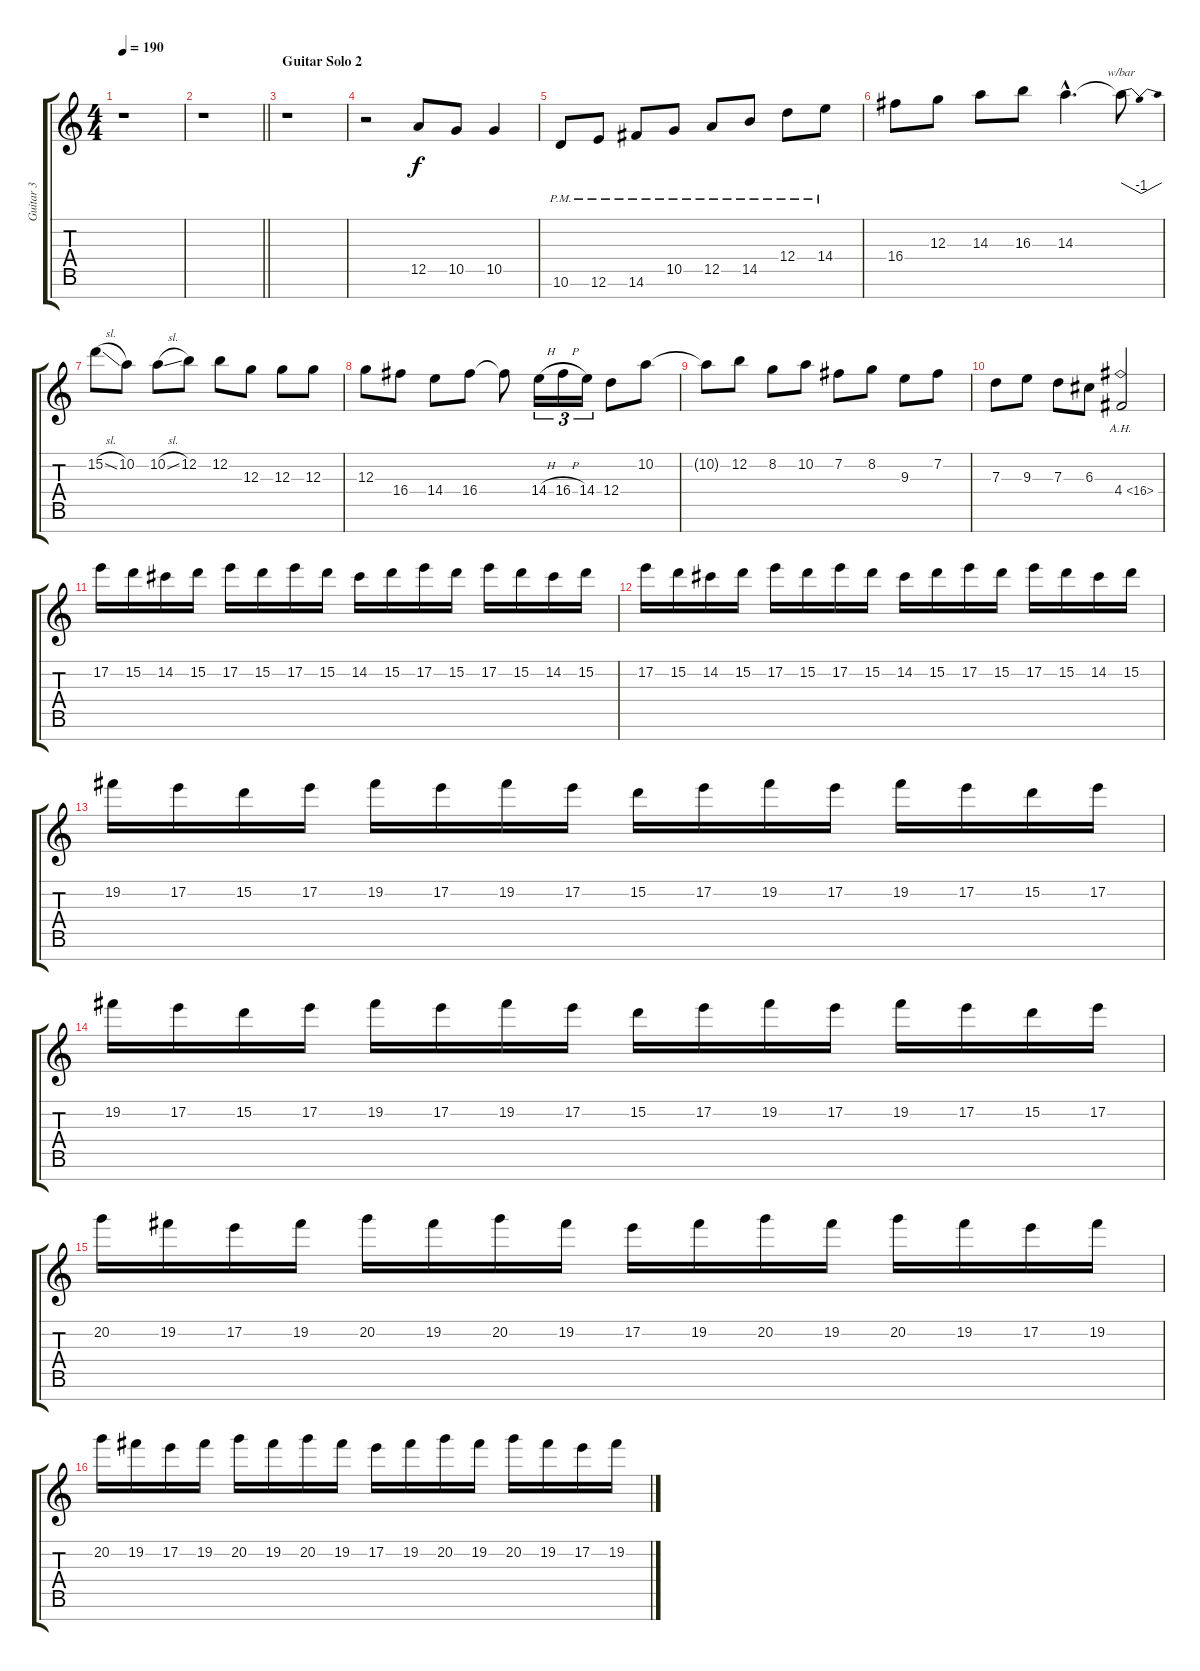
\track ("Guitar 3" "Guitar 3") {instrument distortionguitar}
\staff {score tabs}
\tuning (E4 B3 G3 D3 A2 E2 B1) {hide}
\ts (4 4)
\tempo 190
\clef g2
\ks c
r.1{dy f} |
\barLineRight lightlight
r.1 |
\section ("" "Guitar Solo 2")
r.1 |
r.2 12.5.8 10.5.8 10.5.4 |
10.6{pm}.8 12.6{pm}.8 14.6{pm}.8 10.5{pm}.8 12.5{pm}.8 14.5{pm}.8 12.4{pm}.8 14.4{pm}.8 |
16.4.8 12.3.8 14.3.8 16.3.8 14.3{hac}.4{d} 14.3{t}.8{tbe (dip default 0 0 30 -4 60 0)} |
15.2{sl}.8 10.2.8 10.2{sl}.8 12.2.8 12.2.8 12.3.8 12.3.8 12.3.8 |
12.3.8 16.4.8 14.4.8 16.4.8 16.4{t}.8 14.4{h}.16{tu (3 2)} 16.4{h}.16{tu (3 2)} 14.4.16{tu (3 2)} 12.4.8 10.2.8 |
10.2{t}.8 12.2.8 8.2.8 10.2.8 7.2.8 8.2.8 9.3.8 7.2.8 |
7.3.8 9.3.8 7.3.8 6.3.8 4.4{ah 12}.2 |
17.2.16 15.2.16 14.2.16 15.2.16 17.2.16 15.2.16 17.2.16 15.2.16 14.2.16 15.2.16 17.2.16 15.2.16 17.2.16 15.2.16 14.2.16 15.2.16 |
17.2.16 15.2.16 14.2.16 15.2.16 17.2.16 15.2.16 17.2.16 15.2.16 14.2.16 15.2.16 17.2.16 15.2.16 17.2.16 15.2.16 14.2.16 15.2.16 |
19.2.16 17.2.16 15.2.16 17.2.16 19.2.16 17.2.16 19.2.16 17.2.16 15.2.16 17.2.16 19.2.16 17.2.16 19.2.16 17.2.16 15.2.16 17.2.16 |
19.2.16 17.2.16 15.2.16 17.2.16 19.2.16 17.2.16 19.2.16 17.2.16 15.2.16 17.2.16 19.2.16 17.2.16 19.2.16 17.2.16 15.2.16 17.2.16 |
20.2.16 19.2.16 17.2.16 19.2.16 20.2.16 19.2.16 20.2.16 19.2.16 17.2.16 19.2.16 20.2.16 19.2.16 20.2.16 19.2.16 17.2.16 19.2.16 |
20.2.16 19.2.16 17.2.16 19.2.16 20.2.16 19.2.16 20.2.16 19.2.16 17.2.16 19.2.16 20.2.16 19.2.16 20.2.16 19.2.16 17.2.16 19.2.16
